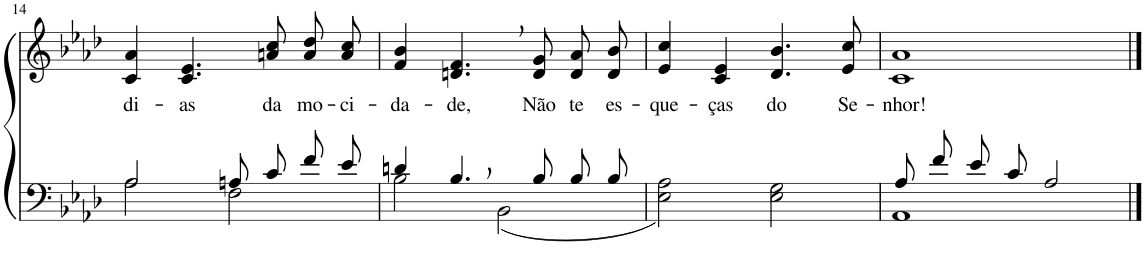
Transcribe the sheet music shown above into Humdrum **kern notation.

**kern	**kern	**text
*part2	*part1	*part1
*staff2	*staff1	*staff1
*I"Parte III e IV	*I"Parte I e II	*
!!LO:PB:g=z
*clefF4	*clefG2	*
*Trd2c3	*Trd2c3	*
*k[b-e-a-d-]	*k[b-e-a-d-]	*
*M4/4	*M4/4	*
*met(c)	*met(c)	*
=14	=14	=14
*^	*	*
!	!	!	!LO:LY:b
2A-/	2A-\	4c/ 4a-/	di-
!	!	!	!LO:LY:b
.	.	4.c/ 4.e-/	-as
8An/L	2F\	.	.
!	!	!	!LO:LY:b
8c/J	.	8an/ 8cc/	da
!	!	!	!LO:LY:b
8f/L	.	8a\ 8dd-\L	mo-
!	!	!	!LO:LY:b
8e-/J	.	8a\ 8cc\J	-ci-
=15	=15	=15	=15
!	!	!	!LO:LY:b
4dn/	2B-\	4f/ 4b-/	-da-
!	!	!	!LO:LY:b
4.B-,/	.	4.dn/, 4.f/,	-de,
.	(2BB-\	.	.
!	!	!	!LO:LY:b
8B-/	.	8d/ 8g/	Não
!	!	!	!LO:LY:b
8B-/L	.	8d/ 8a-/L	te
!	!	!	!LO:LY:b
8B-/J	.	8d/ 8b-/J	es-
*v	*v	*	*
=16	=16	=16
!	!	!LO:LY:b
2E-\ 2A-\)	4e-/ 4cc/	-que-
!	!	!LO:LY:b
.	4c/ 4e-/	-ças
!	!	!LO:LY:b
2E-\ 2G\	4.d-/ 4.b-/	do
!	!	!LO:LY:b
.	8e-/ 8cc/	Se-
=17	=17	=17
*^	*	*
!	!	!	!LO:LY:b
8A-/L	1AA-	1c 1a-	-nhor!
8f/J	.	.	.
8e-/L	.	.	.
8c/J	.	.	.
2A-/	.	.	.
*v	*v	*	*
==	==	==
*-	*-	*-
